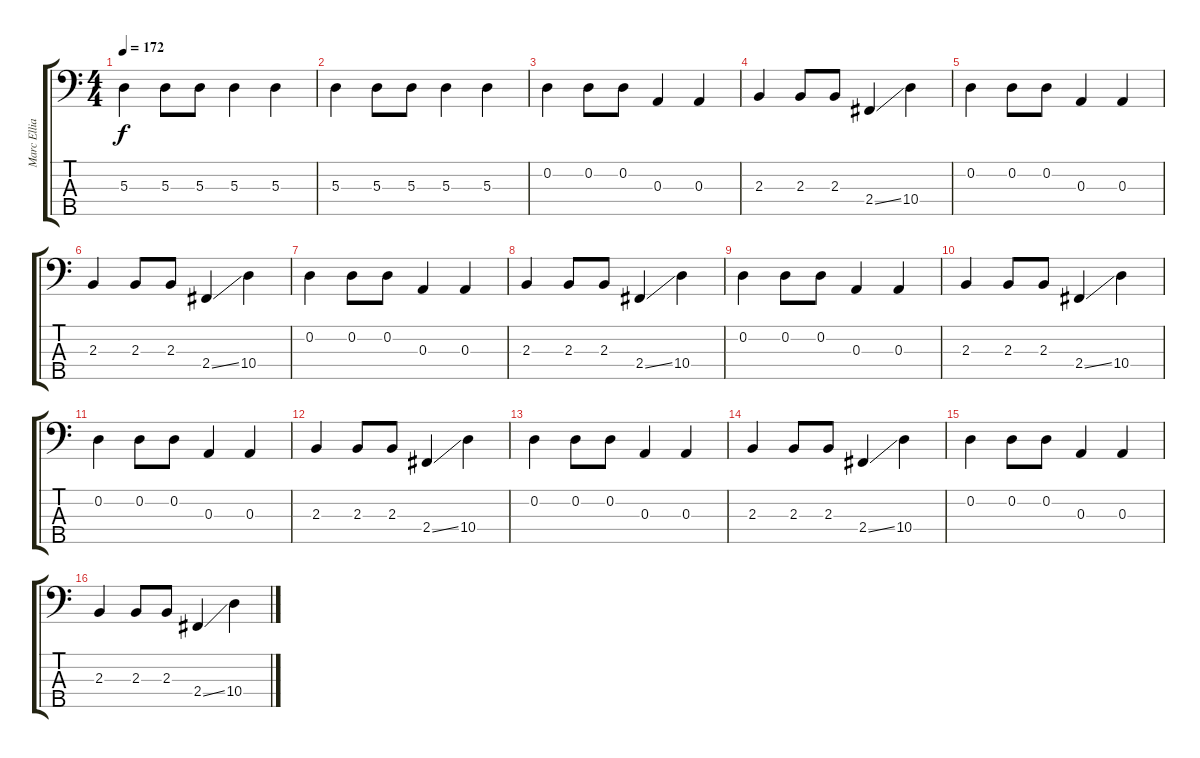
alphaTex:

\track ("Marc Elliard" "Marc Ellia") {instrument electricbassfinger}
\staff {score tabs}
\tuning (G2 D2 A1 E1 B0) {hide}
\ts (4 4)
\tempo 172
\clef f4
\ks c
5.3.4{dy f} 5.3.8 5.3.8 5.3.4 5.3.4 |
5.3.4 5.3.8 5.3.8 5.3.4 5.3.4 |
0.2.4 0.2.8 0.2.8 0.3.4 0.3.4 |
2.3.4 2.3.8 2.3.8 2.4{ss}.4 10.4.4 |
0.2.4 0.2.8 0.2.8 0.3.4 0.3.4 |
2.3.4 2.3.8 2.3.8 2.4{ss}.4 10.4.4 |
0.2.4 0.2.8 0.2.8 0.3.4 0.3.4 |
2.3.4 2.3.8 2.3.8 2.4{ss}.4 10.4.4 |
0.2.4 0.2.8 0.2.8 0.3.4 0.3.4 |
2.3.4 2.3.8 2.3.8 2.4{ss}.4 10.4.4 |
0.2.4 0.2.8 0.2.8 0.3.4 0.3.4 |
2.3.4 2.3.8 2.3.8 2.4{ss}.4 10.4.4 |
0.2.4 0.2.8 0.2.8 0.3.4 0.3.4 |
2.3.4 2.3.8 2.3.8 2.4{ss}.4 10.4.4 |
0.2.4 0.2.8 0.2.8 0.3.4 0.3.4 |
2.3.4 2.3.8 2.3.8 2.4{ss}.4 10.4.4
